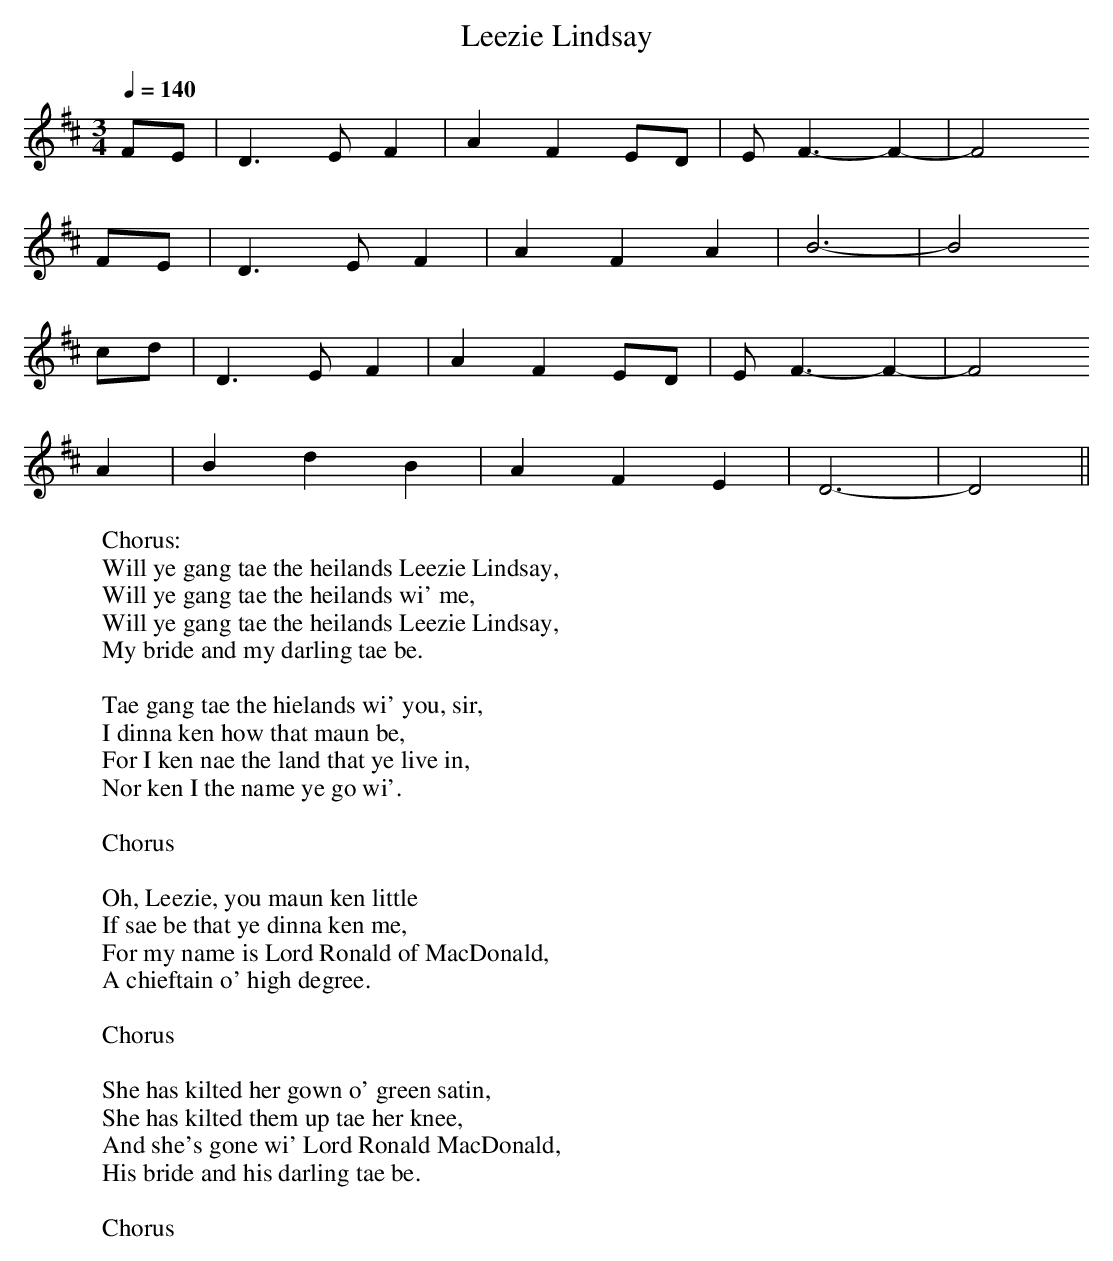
X:1
T:Leezie Lindsay
M:3/4
L:1/8
Q:1/4=140
K:D
FE | D3 E F2 | A2 F2 ED | E F3- F2- | F4
FE | D3 E F2 | A2 F2 A2 | B6- | B4
cd | D3 E F2 | A2 F2 ED | E F3- F2- | F4
A2 | B2 d2 B2 | A2 F2 E2 | D6- | D4 ||
W:Chorus:
W:Will ye gang tae the heilands Leezie Lindsay,
W:Will ye gang tae the heilands wi' me,
W:Will ye gang tae the heilands Leezie Lindsay,
W:My bride and my darling tae be.
W:
W:Tae gang tae the hielands wi' you, sir,
W:I dinna ken how that maun be,
W:For I ken nae the land that ye live in,
W:Nor ken I the name ye go wi'.
W:
W:Chorus
W:
W:Oh, Leezie, you maun ken little
W:If sae be that ye dinna ken me,
W:For my name is Lord Ronald of MacDonald,
W:A chieftain o' high degree.
W:
W:Chorus
W:
W:She has kilted her gown o' green satin,
W:She has kilted them up tae her knee,
W:And she's gone wi' Lord Ronald MacDonald,
W:His bride and his darling tae be.
W:
W:Chorus
